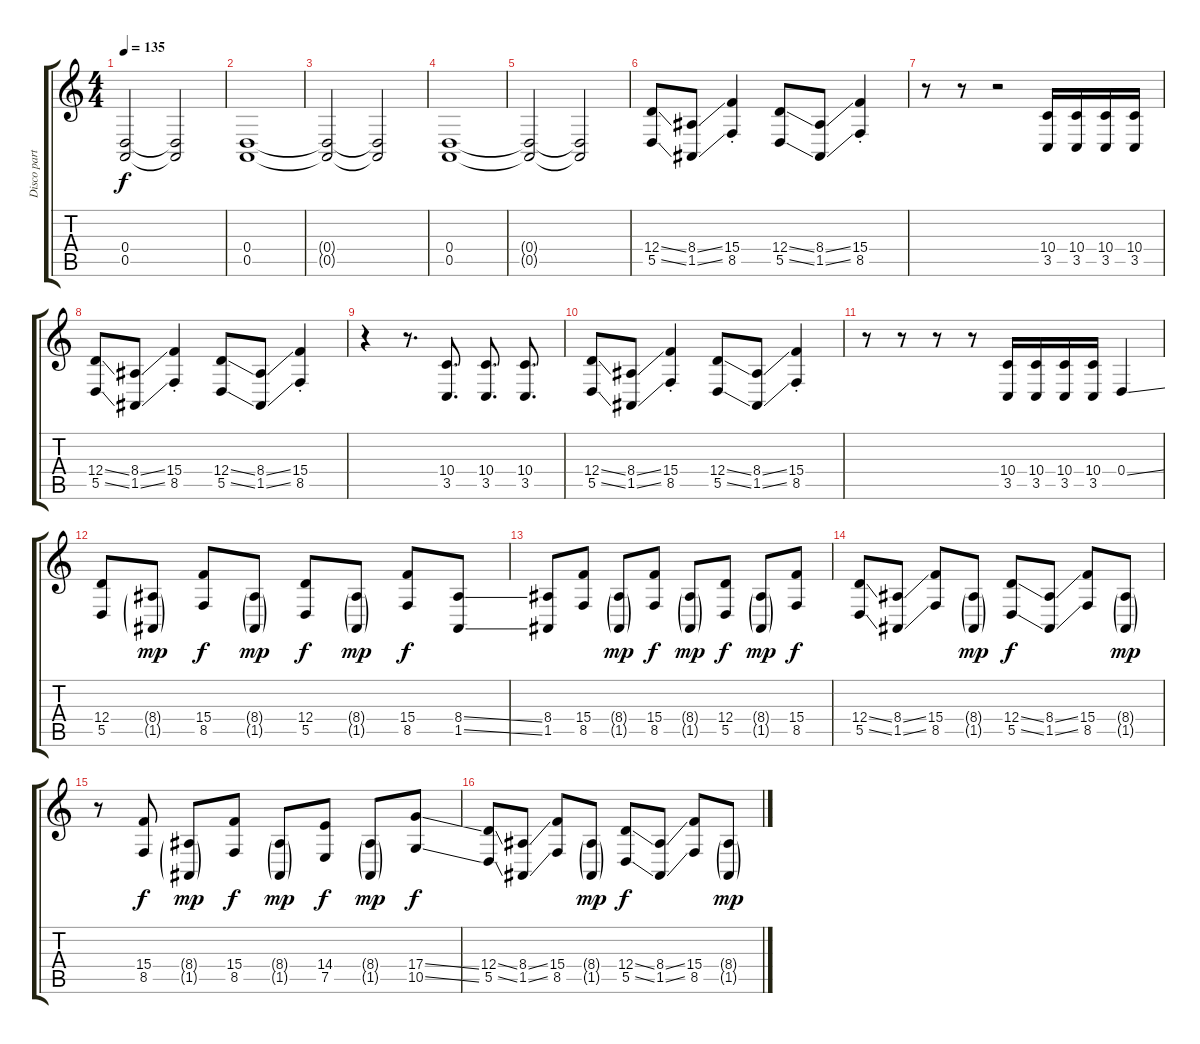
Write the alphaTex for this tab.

\track ("Disco part" "Disco part") {instrument synthbrass2}
\staff {score tabs}
\tuning (E4 B3 G3 D3 A2 E2) {hide}
\ts (4 4)
\tempo 135
\clef g2
\ks c
(0.4{t} 0.5{t}).2{dy f} (0.4{t} 0.5{t}).2 |
(0.4 0.5).1 |
(0.4{t} 0.5{t}).2 (0.4{t} 0.5{t}).2 |
(0.4 0.5).1 |
(0.4{t} 0.5{t}).2 (0.4{t} 0.5{t}).2 |
(12.4{ss} 5.5{ss}).8{volume 5 instrument synthbrass2} (8.4{ss} 1.5{ss}).8 (15.4{st} 8.5{st}).4 (12.4{ss} 5.5{ss}).8 (8.4{ss} 1.5{ss}).8 (15.4{st} 8.5{st}).4 |
r.8 r.8 r.2 (10.4 3.5).16 (10.4 3.5).16 (10.4 3.5).16 (10.4 3.5).16 |
(12.4{ss} 5.5{ss}).8 (8.4{ss} 1.5{ss}).8 (15.4{st} 8.5{st}).4 (12.4{ss} 5.5{ss}).8 (8.4{ss} 1.5{ss}).8 (15.4{st} 8.5{st}).4 |
r.4 r.8{d} (10.4 3.5).8{d} (10.4 3.5).8{d} (10.4 3.5).8{d} |
(12.4{ss} 5.5{ss}).8 (8.4{ss} 1.5{ss}).8 (15.4{st} 8.5{st}).4 (12.4{ss} 5.5{ss}).8 (8.4{ss} 1.5{ss}).8 (15.4{st} 8.5{st}).4 |
r.8 r.8 r.8 r.8 (10.4 3.5).16 (10.4 3.5).16 (10.4 3.5).16 (10.4 3.5).16 0.4{ss}.4 |
(12.4 5.5).8 (8.4{g} 1.5{g}).8{dy mp} (15.4 8.5).8{dy f} (8.4{g} 1.5{g}).8{dy mp} (12.4 5.5).8{dy f} (8.4{g} 1.5{g}).8{dy mp} (15.4 8.5).8{dy f} (8.4{ss} 1.5{ss}).8 |
(8.4 1.5).8 (15.4 8.5).8 (8.4{g} 1.5{g}).8{dy mp} (15.4 8.5).8{dy f} (8.4{g} 1.5{g}).8{dy mp} (12.4 5.5).8{dy f} (8.4{g} 1.5{g}).8{dy mp} (15.4 8.5).8{dy f} |
(12.4{ss} 5.5{ss}).8{volume 9} (8.4{ss} 1.5{ss}).8 (15.4 8.5).8 (8.4{g} 1.5{g}).8{dy mp} (12.4{ss} 5.5{ss}).8{dy f} (8.4{ss} 1.5{ss}).8 (15.4 8.5).8 (8.4{g} 1.5{g}).8{dy mp} |
r.8 (15.4 8.5).8{dy f} (8.4{g} 1.5{g}).8{dy mp} (15.4 8.5).8{dy f} (8.4{g} 1.5{g}).8{dy mp} (14.4 7.5).8{dy f} (8.4{g} 1.5{g}).8{dy mp} (17.4{ss} 10.5{ss}).8{dy f} |
(12.4{ss} 5.5{ss}).8 (8.4{ss} 1.5{ss}).8 (15.4 8.5).8 (8.4{g} 1.5{g}).8{dy mp} (12.4{ss} 5.5{ss}).8{dy f} (8.4{ss} 1.5{ss}).8 (15.4 8.5).8 (8.4{g} 1.5{g}).8{dy mp}
